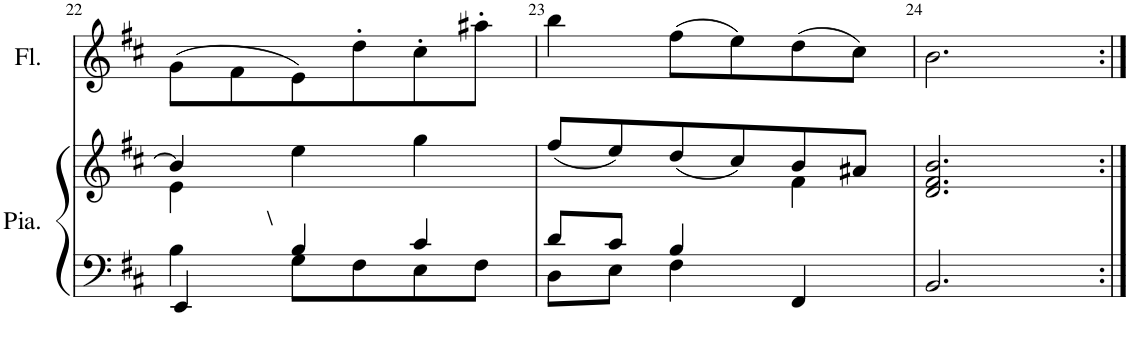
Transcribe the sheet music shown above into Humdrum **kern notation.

**kern	**kern	**kern
*part2	*part2	*part1
*staff3	*staff2	*staff1
*I"Piano	*	*I"Flûte
*I'Pia.	*	*I'Fl.
!!LO:PB:g=z
*clefF4	*clefG2	*clefG2
*k[f#c#]	*k[f#c#]	*k[f#c#]
*M3/4	*M3/4	*M3/4
=22	=22	=22
*^	*^	*
4EE/	4B\	4b/]	4e\	(8g\L
.	.	.	.	8f#\
!LO:TX:a:t=\	!	!	!	!
4B/	8G\L	4ee\	2ryy	8e\)
.	8F#\	.	.	8dd'\
4c#/	8E\	4gg\	.	8cc#'\
.	8F#\J	.	.	8aa#X'\J
=23	=23	=23	=23	=23
8d/L	8D\L	(8ff#/L	2ryy	4bb\
8c#/J	8E\J	8ee/)	.	.
4B/	4F#\	(8dd/	.	(8ff#\L
.	.	8cc#/)	.	8ee\)
4FF#/	4ryy	8b/	4f#\	(8dd\
.	.	8a#X/J	.	8cc#\J)
*v	*v	*	*	*
*	*v	*v	*
=24	=24	=24
2.BB/	2.d/ 2.f#/ 2.b/	2.b\
=:|!	=:|!	=:|!
*-	*-	*-
